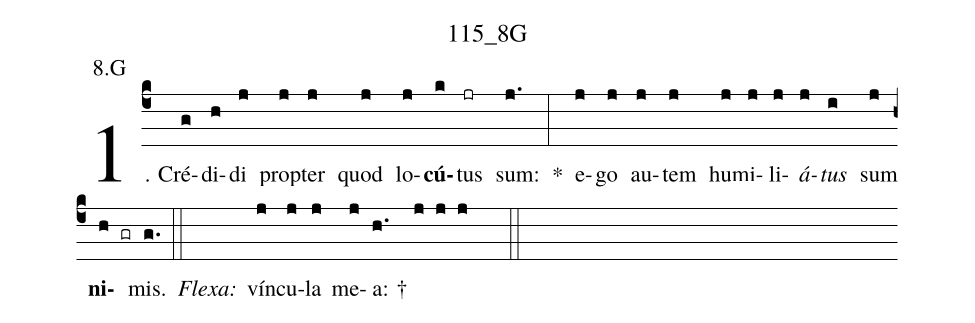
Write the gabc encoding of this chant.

name: 115_8G;
annotation: 8.G;
%%
(c4)1. Cré(g)di(h)di(j) pro(j)pter(j) quod(j) lo(j)<b>cú</b>(k)tus(jr) sum:(j.) *(:) e(j)go(j) au(j)tem(j) hu(j)mi(j)li(j)<i>á(j)tus</i>(i) sum(j) <b>ni</b>(h gr)mis.(g.) (::)
<i>Flexa:</i>(////)  vín(j)cu(j)la(j) me(j)a: †(h.//// j j j  ::)

%E(j) u(j) o(i) u(j) a(h) e.(g.) (::)
